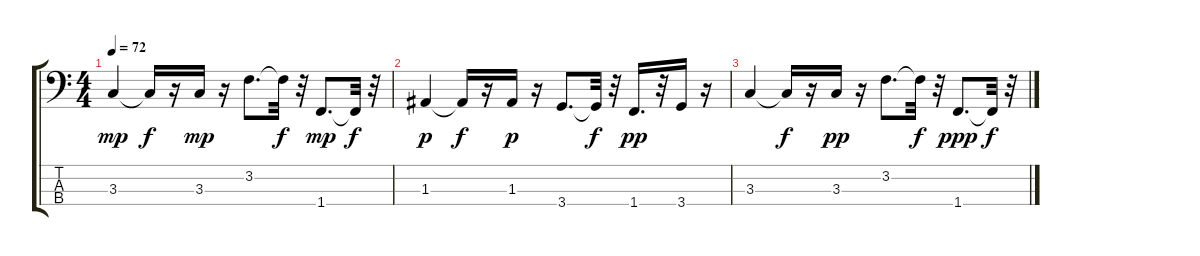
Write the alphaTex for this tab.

\track "" {instrument electricbassfinger}
\staff {score tabs}
\tuning (G2 D2 A1 E1) {hide}
\ts (4 4)
\tempo 72
\clef f4
\ks c
3.3.4{dy mp} 3.3{t}.16{dy f} r.16 3.3.16{dy mp} r.16 3.2.8{d} 3.2{t}.32{dy f} r.32 1.4.8{d dy mp} 1.4{t}.32{dy f} r.32 |
1.3.4{dy p} 1.3{t}.16{dy f} r.16 1.3.16{dy p} r.16 3.4.8{d} 3.4{t}.32{dy f} r.32 1.4.16{d dy pp} r.32 3.4.16 r.16 |
3.3.4 3.3{t}.16{dy f} r.16 3.3.16{dy pp} r.16 3.2.8{d} 3.2{t}.32{dy f} r.32 1.4.8{d dy ppp} 1.4{t}.32{dy f} r.32
